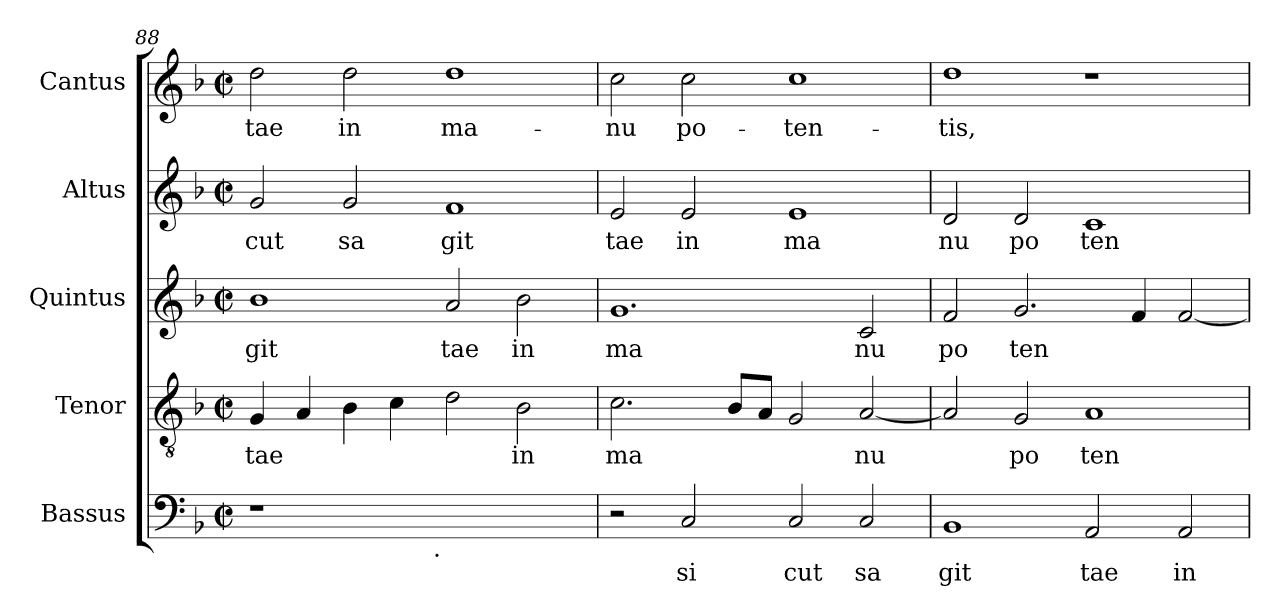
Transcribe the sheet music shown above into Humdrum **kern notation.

**kern	**text	**kern	**text	**kern	**text	**kern	**text	**kern	**text
*part5	*part5	*part4	*part4	*part3	*part3	*part2	*part2	*part1	*part1
*staff5	*staff5	*staff4	*staff4	*staff3	*staff3	*staff2	*staff2	*staff1	*staff1
*I"Bassus	*	*I"Tenor	*	*I"Quintus	*	*I"Altus	*	*I"Cantus	*
!!LO:PB:g=z
*clefF4	*	*clefGv2	*	*clefG2	*	*clefG2	*	*clefG2	*
*k[b-]	*	*k[b-]	*	*k[b-]	*	*k[b-]	*	*k[b-]	*
*F:	*	*F:	*	*F:	*	*F:	*	*F:	*
*M2/2	*	*M2/2	*	*M2/2	*	*M2/2	*	*M2/2	*
*met(c|)	*	*met(c|)	*	*met(c|)	*	*met(c|)	*	*met(c|)	*
=88	=88	=88	=88	=88	=88	=88	=88	=88	=88
!	!	!	!LO:LY:b:cj	!	!LO:LY:b:cj	!	!LO:LY:b:cj	!	!LO:LY:b:cj
*^	*	*	*	*	*	*	*	*	*
1r	2ryy	.	4G/	tae	1b-	git	2g/	cut	2dd\	tae
!	!	!	!	!LO:LY:b:cj	!	!	!	!	!	!
.	.	.	4A/	.	.	.	.	.	.	.
!	!	!	!	!LO:LY:b:cj	!	!	!	!LO:LY:b:cj	!	!LO:LY:b:cj
.	4...ryy	.	4B-\	.	.	.	2g/	sa	2dd\	in
!	!	!	!	!LO:LY:b:cj	!	!	!	!	!	!
.	.	.	4c\	.	.	.	.	.	.	.
!	!LO:TX:b:t=.	!	!	!	!	!	!	!	!	!
.	1ryy	.	.	.	.	.	.	.	.	.
!	!	!	!	!LO:LY:b:cj	!	!LO:LY:b:cj	!	!LO:LY:b:cj	!	!LO:LY:b:cj
1ryy	.	.	2d\	.	2a/	tae	1f	git	1dd	ma-
!	!	!	!	!LO:LY:b:cj	!	!LO:LY:b:cj	!	!	!	!
.	.	.	2B-\	in	2b-\	in	.	.	.	.
.	32ryy	.	.	.	.	.	.	.	.	.
=89	=89	=89	=89	=89	=89	=89	=89	=89	=89	=89
!	!	!	!	!LO:LY:b:cj	!	!LO:LY:b:cj	!	!LO:LY:b:cj	!	!LO:LY:b:cj
*v	*v	*	*	*	*	*	*	*	*	*
2r	.	2.c\	ma	1.g	ma	2e/	tae	2cc\	-nu
!	!LO:LY:b:cj	!	!	!	!	!	!LO:LY:b:cj	!	!LO:LY:b:cj
2C/	si	.	.	.	.	2e/	in	2cc\	po-
!	!	!	!LO:LY:b:cj	!	!	!	!	!	!
.	.	8B-/L	.	.	.	.	.	.	.
!	!	!	!LO:LY:b:cj	!	!	!	!	!	!
.	.	8A/J	.	.	.	.	.	.	.
!	!LO:LY:b:cj	!	!LO:LY:b:cj	!	!	!	!LO:LY:b:cj	!	!LO:LY:b:cj
2C/	cut	2G/	.	.	.	1e	ma	1cc	-ten-
!	!LO:LY:b:cj	!	!LO:LY:b:cj	!	!LO:LY:b:cj	!	!	!	!
2C/	sa	[<2A/	nu	2c/	nu	.	.	.	.
=90	=90	=90	=90	=90	=90	=90	=90	=90	=90
!	!LO:LY:b:cj	!	!LO:LY:b:cj	!	!LO:LY:b:cj	!	!LO:LY:b:cj	!	!LO:LY:b:cj
1BB-	git	2A/]	.	2f/	po	2d/	nu	1dd	-tis,
!	!	!	!LO:LY:b:cj	!	!LO:LY:b:cj	!	!LO:LY:b:cj	!	!
.	.	2G/	po	2.g/	ten	2d/	po	.	.
!	!LO:LY:b:cj	!	!LO:LY:b:cj	!	!	!	!LO:LY:b:cj	!	!
2AA/	tae	1A	ten	.	.	1c	ten	1r	.
!	!	!	!	!	!LO:LY:b:cj	!	!	!	!
.	.	.	.	4f/	.	.	.	.	.
!	!LO:LY:b:cj	!	!	!	!LO:LY:b:cj	!	!	!	!
2AA/	in	.	.	[<2f/	.	.	.	.	.
=	=	=	=	=	=	=	=	=	=
*-	*-	*-	*-	*-	*-	*-	*-	*-	*-
